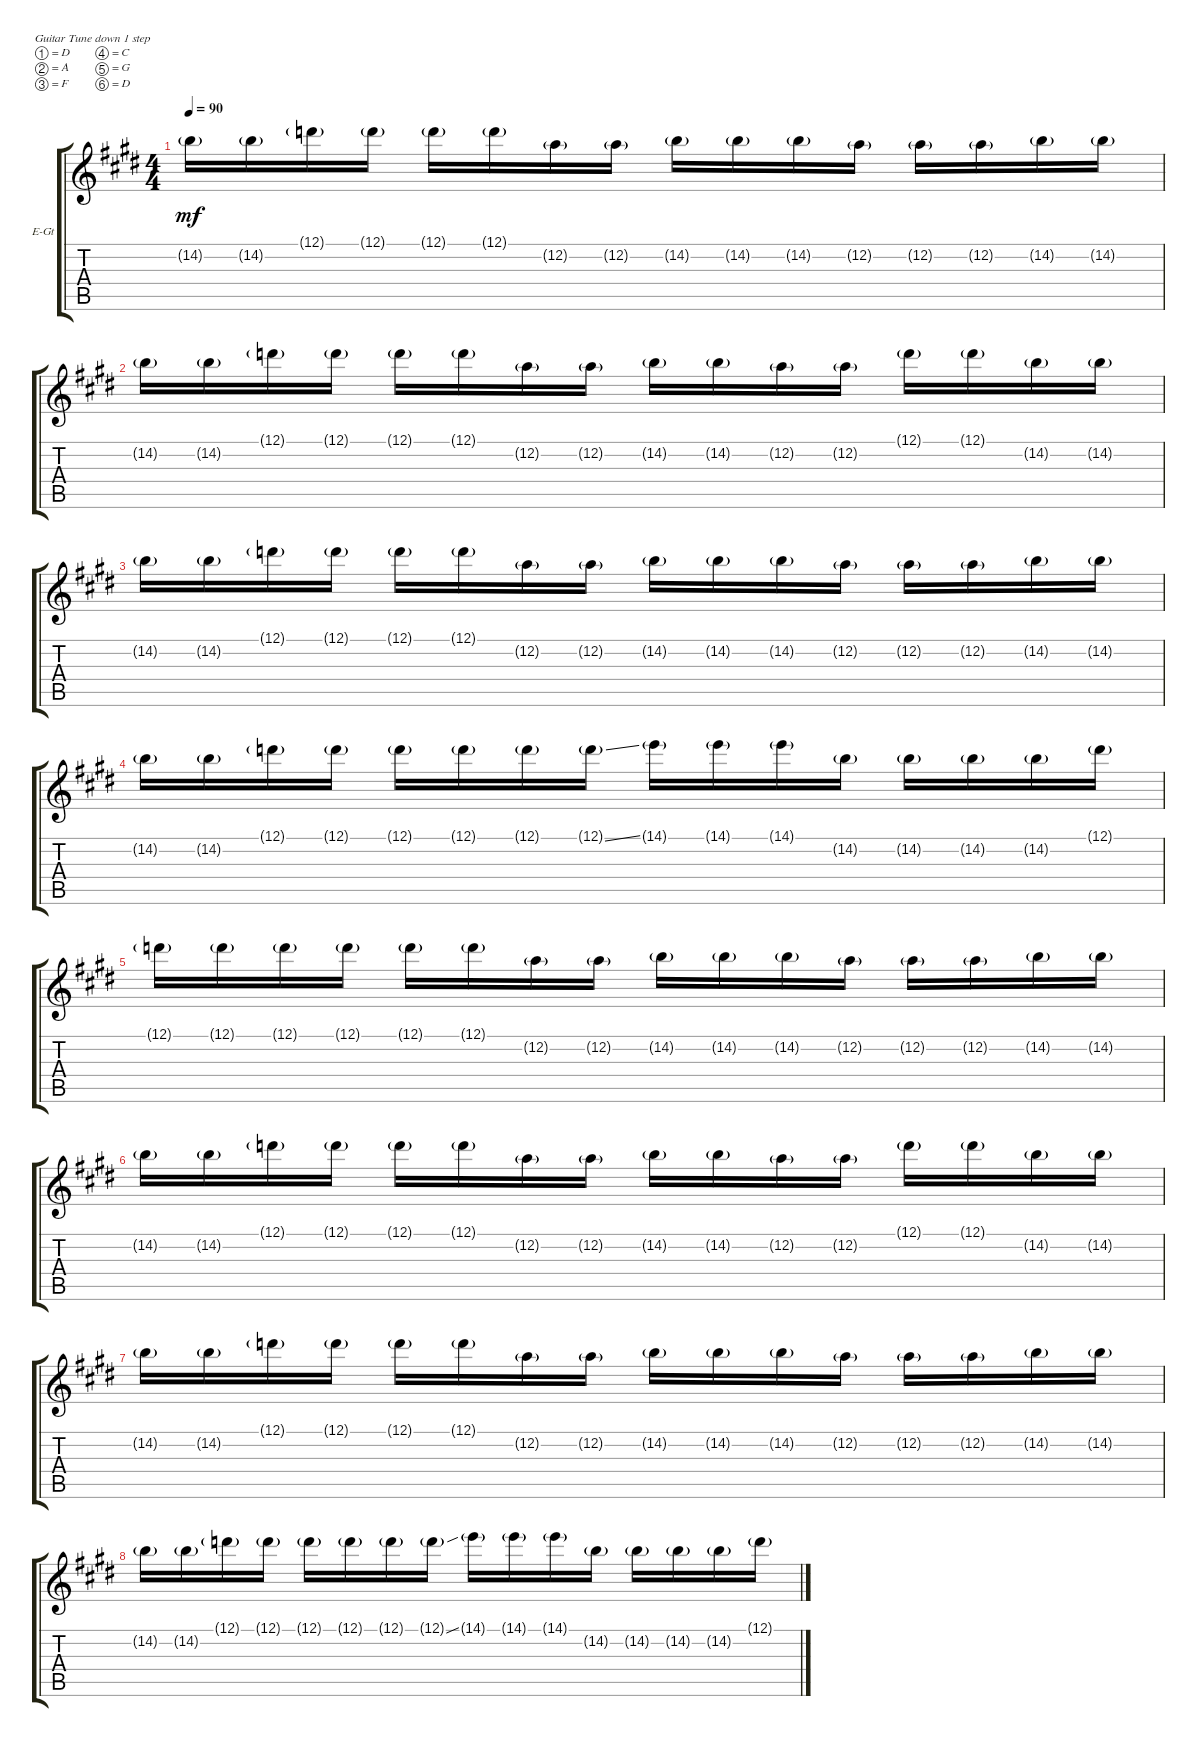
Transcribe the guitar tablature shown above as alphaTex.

\defaultSystemsLayout 4
\bracketExtendMode groupsimilarinstruments
\firstSystemTrackNameOrientation horizontal
\otherSystemsTrackNameOrientation horizontal
\track ("Electric Guitar" "E-Gt") {instrument distortionguitar}
\staff {score tabs}
\tuning (D4 A3 F3 C3 G2 D2)
\ts (4 4)
\tempo 90
\clef g2
\ks e
14.2{g}.16{dy mf} 14.2{g}.16 12.1{g}.16 12.1{g}.16 12.1{g}.16 12.1{g}.16 12.2{g}.16 12.2{g}.16 14.2{g}.16 14.2{g}.16 14.2{g}.16 12.2{g}.16 12.2{g}.16 12.2{g}.16 14.2{g}.16 14.2{g}.16 |
14.2{g}.16 14.2{g}.16 12.1{g}.16 12.1{g}.16 12.1{g}.16 12.1{g}.16 12.2{g}.16 12.2{g}.16 14.2{g}.16 14.2{g}.16 12.2{g}.16 12.2{g}.16 12.1{g}.16 12.1{g}.16 14.2{g}.16 14.2{g}.16 |
14.2{g}.16 14.2{g}.16 12.1{g}.16 12.1{g}.16 12.1{g}.16 12.1{g}.16 12.2{g}.16 12.2{g}.16 14.2{g}.16 14.2{g}.16 14.2{g}.16 12.2{g}.16 12.2{g}.16 12.2{g}.16 14.2{g}.16 14.2{g}.16 |
14.2{g}.16 14.2{g}.16 12.1{g}.16 12.1{g}.16 12.1{g}.16 12.1{g}.16 12.1{g}.16 12.1{ss g}.16 14.1{g}.16 14.1{g}.16 14.1{g}.16 14.2{g}.16 14.2{g}.16 14.2{g}.16 14.2{g}.16 12.1{g}.16 |
12.1{g}.16 12.1{g}.16 12.1{g}.16 12.1{g}.16 12.1{g}.16 12.1{g}.16 12.2{g}.16 12.2{g}.16 14.2{g}.16 14.2{g}.16 14.2{g}.16 12.2{g}.16 12.2{g}.16 12.2{g}.16 14.2{g}.16 14.2{g}.16 |
14.2{g}.16 14.2{g}.16 12.1{g}.16 12.1{g}.16 12.1{g}.16 12.1{g}.16 12.2{g}.16 12.2{g}.16 14.2{g}.16 14.2{g}.16 12.2{g}.16 12.2{g}.16 12.1{g}.16 12.1{g}.16 14.2{g}.16 14.2{g}.16 |
14.2{g}.16 14.2{g}.16 12.1{g}.16 12.1{g}.16 12.1{g}.16 12.1{g}.16 12.2{g}.16 12.2{g}.16 14.2{g}.16 14.2{g}.16 14.2{g}.16 12.2{g}.16 12.2{g}.16 12.2{g}.16 14.2{g}.16 14.2{g}.16 |
14.2{g}.16 14.2{g}.16 12.1{g}.16 12.1{g}.16 12.1{g}.16 12.1{g}.16 12.1{g}.16 12.1{ss g}.16 14.1{g}.16 14.1{g}.16 14.1{g}.16 14.2{g}.16 14.2{g}.16 14.2{g}.16 14.2{g}.16 12.1{g}.16
